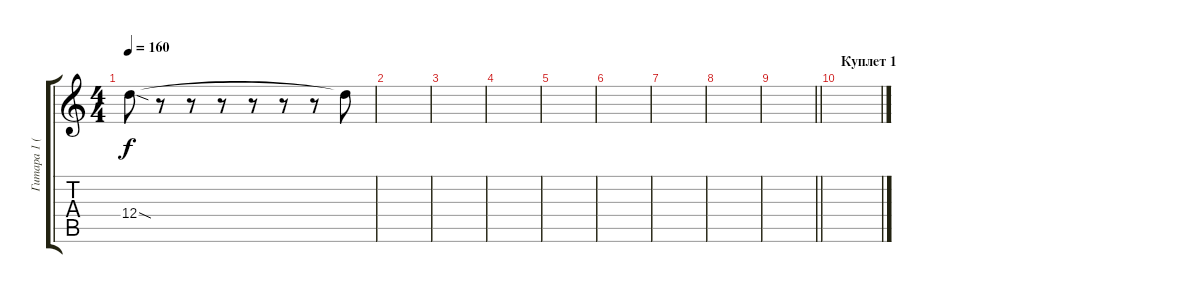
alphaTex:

\track ("Гитара 1 (соло)" "Гитара 1 (") {instrument distortionguitar}
\staff {score tabs}
\tuning (E4 B3 G3 D3 A2 E2) {hide}
\ts (4 4)
\tempo 160
\clef g2
\ks c
12.4{sod}.8{dy f} r.8 r.8 r.8 r.8 r.8 r.8 12.4{t}.8 |
|
|
|
|
|
|
|
\barLineRight lightlight
|
\section ("" "Куплет 1")
